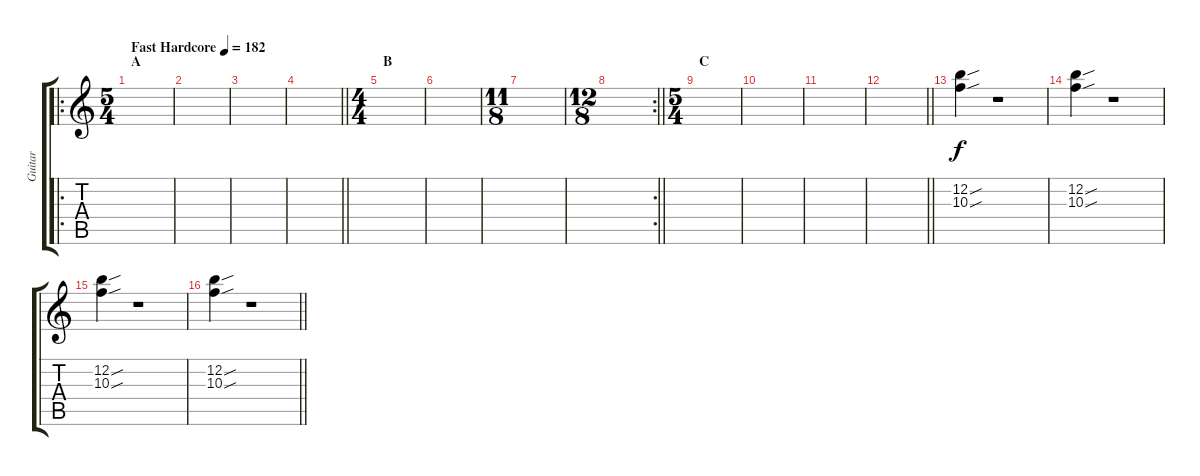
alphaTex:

\track ("Guitar" "Guitar") {instrument distortionguitar}
\staff {score tabs}
\tuning (E4 B3 G3 D3 A2 E2) {hide}
\ro
\ts (5 4)
\section ("" "A")
\tempo (182 "Fast Hardcore")
\clef g2
\ks c
|
|
|
\barLineRight lightlight
|
\ts (4 4)
\section ("" "B")
|
|
\ts (11 8)
|
\rc 2
\ts (12 8)
\barLineRight lightlight
|
\ts (5 4)
\section ("" "C")
|
|
|
\barLineRight lightlight
|
(12.2{sou} 10.3{sou}).4 r.1 |
(12.2{sou} 10.3{sou}).4 r.1 |
(12.2{sou} 10.3{sou}).4 r.1 |
\barLineRight lightlight
(12.2{sou} 10.3{sou}).4 r.1
